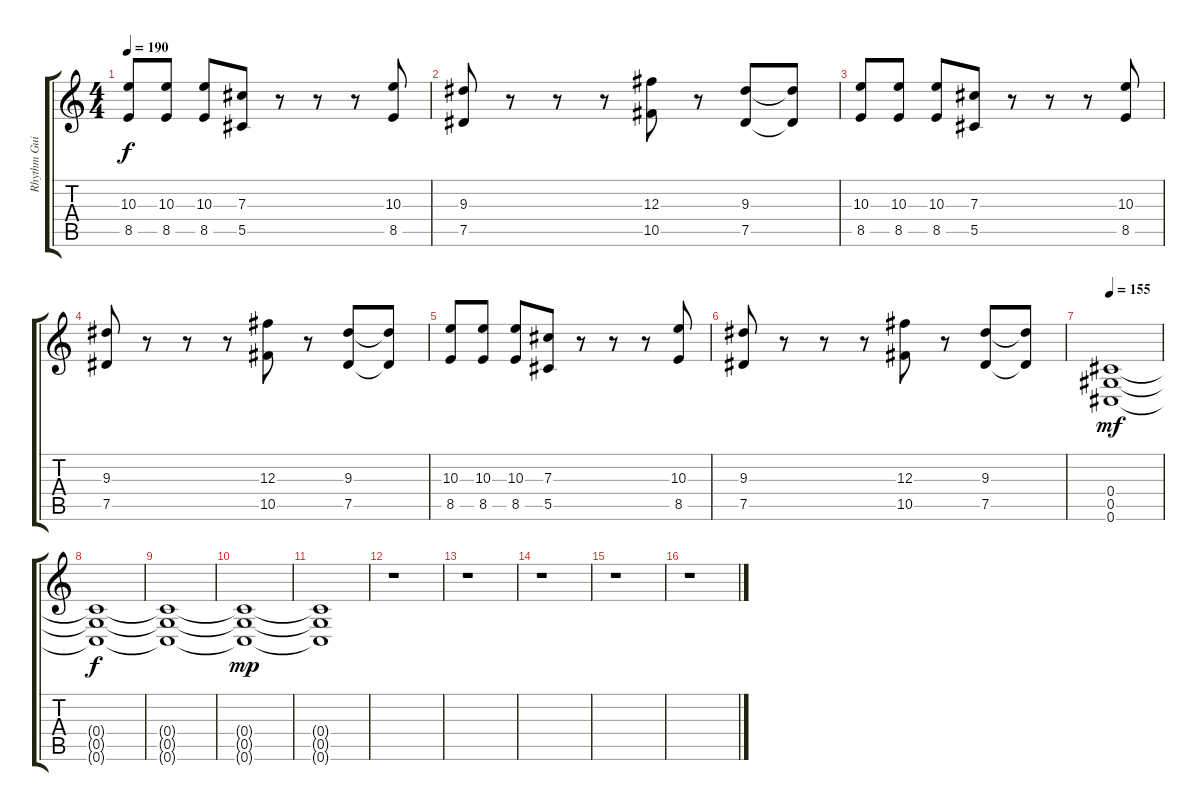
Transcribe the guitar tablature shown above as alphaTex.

\track ("Rhythm Guitar" "Rhythm Gui") {instrument distortionguitar}
\staff {score tabs}
\tuning (Eb4 Bb3 Gb3 Db3 Ab2 Db2) {hide}
\ts (4 4)
\tempo 190
\clef g2
\ks c
(10.3 8.5).8{dy f} (10.3 8.5).8 (10.3 8.5).8 (7.3 5.5).8 r.8 r.8 r.8 (10.3 8.5).8 |
(9.3 7.5).8 r.8 r.8 r.8 (12.3 10.5).8 r.8 (9.3 7.5).8 (9.3{t} 7.5{t}).8 |
(10.3 8.5).8 (10.3 8.5).8 (10.3 8.5).8 (7.3 5.5).8 r.8 r.8 r.8 (10.3 8.5).8 |
(9.3 7.5).8 r.8 r.8 r.8 (12.3 10.5).8 r.8 (9.3 7.5).8 (9.3{t} 7.5{t}).8 |
(10.3 8.5).8 (10.3 8.5).8 (10.3 8.5).8 (7.3 5.5).8 r.8 r.8 r.8 (10.3 8.5).8 |
(9.3 7.5).8 r.8 r.8 r.8 (12.3 10.5).8 r.8 (9.3 7.5).8 (9.3{t} 7.5{t}).8 |
\tempo 155
(0.4 0.5 0.6).1{dy mf} |
(0.4{t} 0.5{t} 0.6{t}).1{dy f} |
(0.4{t} 0.5{t} 0.6{t}).1 |
(0.4{t} 0.5{t} 0.6{t}).1{dy mp} |
(0.4{t} 0.5{t} 0.6{t}).1 |
r.1 |
r.1 |
r.1 |
r.1 |
r.1
